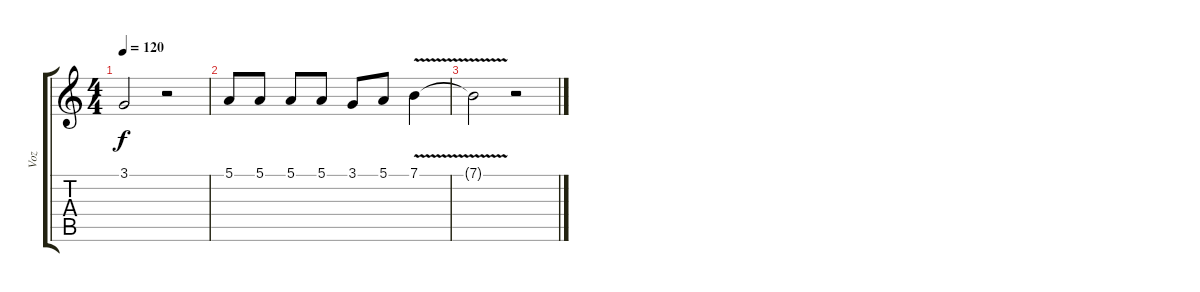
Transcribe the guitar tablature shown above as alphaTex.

\track ("Voz" "Voz") {instrument violin}
\staff {score tabs}
\tuning (E4 B3 G3 D3 A2 E2) {hide}
\ts (4 4)
\tempo 120
\clef g2
\ks c
3.1.2{dy f} r.2 |
5.1.8 5.1.8 5.1.8 5.1.8 3.1.8 5.1.8 7.1{v}.4 |
7.1{t}.2 r.2
